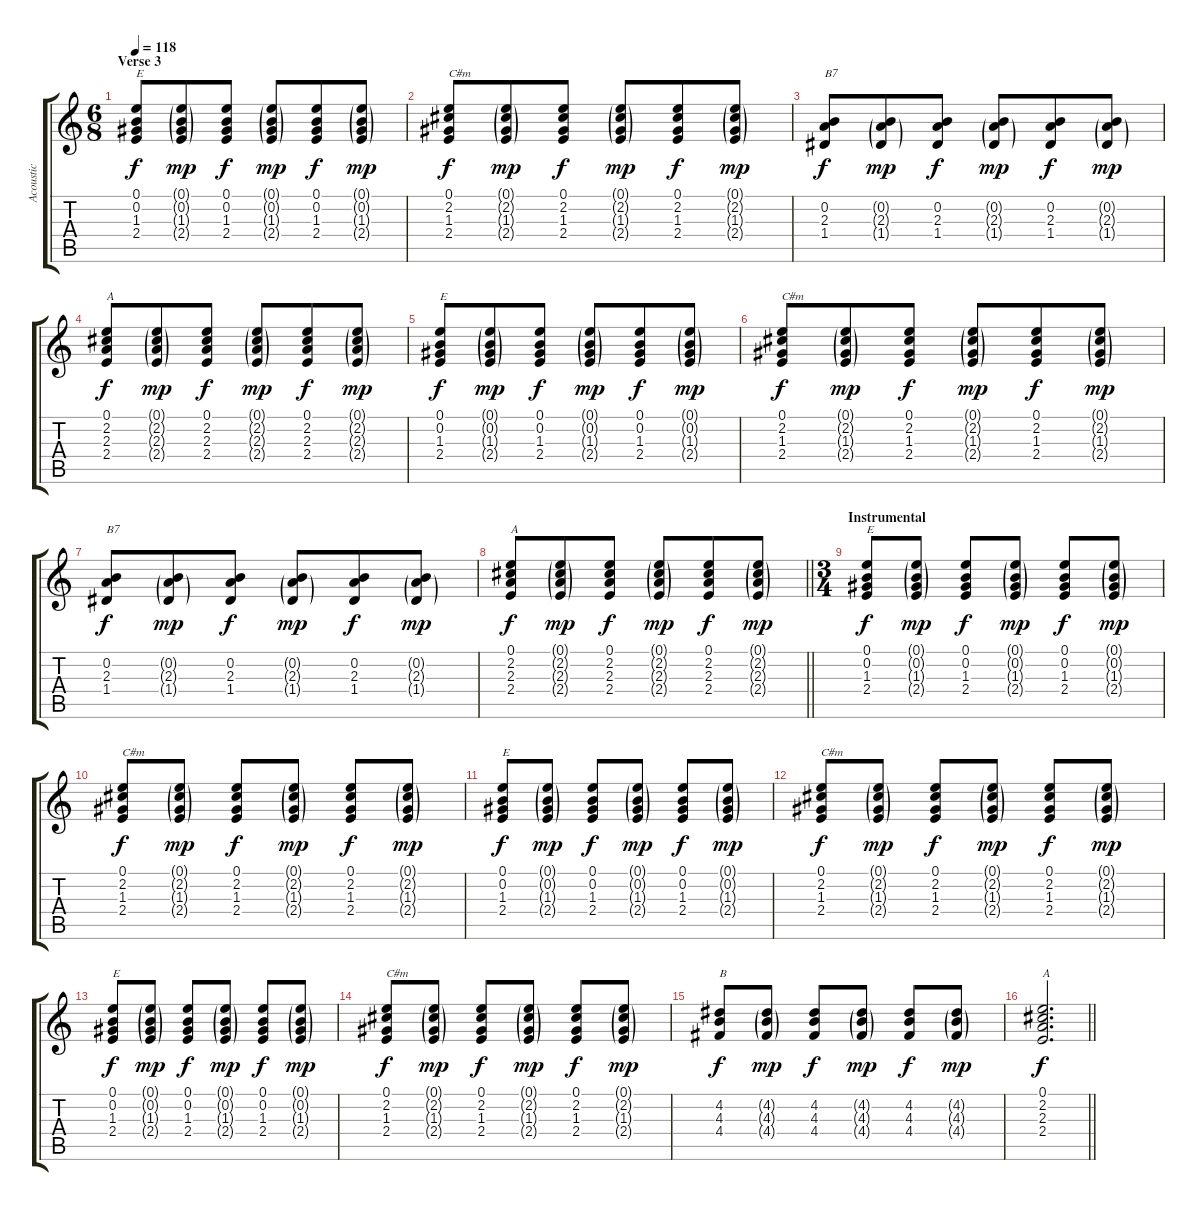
\track ("Acoustic" "Acoustic") {instrument acousticguitarsteel}
\staff {score tabs}
\tuning (E4 B3 G3 D3 A2 E2) {hide}
\ts (6 8)
\section ("" "Verse 3")
\tempo 118
\clef g2
\ks c
(0.1 0.2 1.3 2.4).8{txt "E" dy f} (0.1{g} 0.2{g} 1.3{g} 2.4{g}).8{dy mp} (0.1 0.2 1.3 2.4).8{dy f} (0.1{g} 0.2{g} 1.3{g} 2.4{g}).8{dy mp} (0.1 0.2 1.3 2.4).8{dy f} (0.1{g} 0.2{g} 1.3{g} 2.4{g}).8{dy mp} |
(0.1 2.2 1.3 2.4).8{txt "C#m" dy f} (0.1{g} 2.2{g} 1.3{g} 2.4{g}).8{dy mp} (0.1 2.2 1.3 2.4).8{dy f} (0.1{g} 2.2{g} 1.3{g} 2.4{g}).8{dy mp} (0.1 2.2 1.3 2.4).8{dy f} (0.1{g} 2.2{g} 1.3{g} 2.4{g}).8{dy mp} |
(0.2 2.3 1.4).8{txt "B7" dy f} (0.2{g} 2.3{g} 1.4{g}).8{dy mp} (0.2 2.3 1.4).8{dy f} (0.2{g} 2.3{g} 1.4{g}).8{dy mp} (0.2 2.3 1.4).8{dy f} (0.2{g} 2.3{g} 1.4{g}).8{dy mp} |
(0.1 2.2 2.3 2.4).8{txt "A" dy f} (0.1{g} 2.2{g} 2.3{g} 2.4{g}).8{dy mp} (0.1 2.2 2.3 2.4).8{dy f} (0.1{g} 2.2{g} 2.3{g} 2.4{g}).8{dy mp} (0.1 2.2 2.3 2.4).8{dy f} (0.1{g} 2.2{g} 2.3{g} 2.4{g}).8{dy mp} |
(0.1 0.2 1.3 2.4).8{txt "E" dy f} (0.1{g} 0.2{g} 1.3{g} 2.4{g}).8{dy mp} (0.1 0.2 1.3 2.4).8{dy f} (0.1{g} 0.2{g} 1.3{g} 2.4{g}).8{dy mp} (0.1 0.2 1.3 2.4).8{dy f} (0.1{g} 0.2{g} 1.3{g} 2.4{g}).8{dy mp} |
(0.1 2.2 1.3 2.4).8{txt "C#m" dy f} (0.1{g} 2.2{g} 1.3{g} 2.4{g}).8{dy mp} (0.1 2.2 1.3 2.4).8{dy f} (0.1{g} 2.2{g} 1.3{g} 2.4{g}).8{dy mp} (0.1 2.2 1.3 2.4).8{dy f} (0.1{g} 2.2{g} 1.3{g} 2.4{g}).8{dy mp} |
(0.2 2.3 1.4).8{txt "B7" dy f} (0.2{g} 2.3{g} 1.4{g}).8{dy mp} (0.2 2.3 1.4).8{dy f} (0.2{g} 2.3{g} 1.4{g}).8{dy mp} (0.2 2.3 1.4).8{dy f} (0.2{g} 2.3{g} 1.4{g}).8{dy mp} |
\barLineRight lightlight
(0.1 2.2 2.3 2.4).8{txt "A" dy f} (0.1{g} 2.2{g} 2.3{g} 2.4{g}).8{dy mp} (0.1 2.2 2.3 2.4).8{dy f} (0.1{g} 2.2{g} 2.3{g} 2.4{g}).8{dy mp} (0.1 2.2 2.3 2.4).8{dy f} (0.1{g} 2.2{g} 2.3{g} 2.4{g}).8{dy mp} |
\ts (3 4)
\section ("" "Instrumental")
(0.1 0.2 1.3 2.4).8{txt "E" dy f} (0.1{g} 0.2{g} 1.3{g} 2.4{g}).8{dy mp} (0.1 0.2 1.3 2.4).8{dy f} (0.1{g} 0.2{g} 1.3{g} 2.4{g}).8{dy mp} (0.1 0.2 1.3 2.4).8{dy f} (0.1{g} 0.2{g} 1.3{g} 2.4{g}).8{dy mp} |
(0.1 2.2 1.3 2.4).8{txt "C#m" dy f} (0.1{g} 2.2{g} 1.3{g} 2.4{g}).8{dy mp} (0.1 2.2 1.3 2.4).8{dy f} (0.1{g} 2.2{g} 1.3{g} 2.4{g}).8{dy mp} (0.1 2.2 1.3 2.4).8{dy f} (0.1{g} 2.2{g} 1.3{g} 2.4{g}).8{dy mp} |
(0.1 0.2 1.3 2.4).8{txt "E" dy f} (0.1{g} 0.2{g} 1.3{g} 2.4{g}).8{dy mp} (0.1 0.2 1.3 2.4).8{dy f} (0.1{g} 0.2{g} 1.3{g} 2.4{g}).8{dy mp} (0.1 0.2 1.3 2.4).8{dy f} (0.1{g} 0.2{g} 1.3{g} 2.4{g}).8{dy mp} |
(0.1 2.2 1.3 2.4).8{txt "C#m" dy f} (0.1{g} 2.2{g} 1.3{g} 2.4{g}).8{dy mp} (0.1 2.2 1.3 2.4).8{dy f} (0.1{g} 2.2{g} 1.3{g} 2.4{g}).8{dy mp} (0.1 2.2 1.3 2.4).8{dy f} (0.1{g} 2.2{g} 1.3{g} 2.4{g}).8{dy mp} |
(0.1 0.2 1.3 2.4).8{txt "E" dy f} (0.1{g} 0.2{g} 1.3{g} 2.4{g}).8{dy mp} (0.1 0.2 1.3 2.4).8{dy f} (0.1{g} 0.2{g} 1.3{g} 2.4{g}).8{dy mp} (0.1 0.2 1.3 2.4).8{dy f} (0.1{g} 0.2{g} 1.3{g} 2.4{g}).8{dy mp} |
(0.1 2.2 1.3 2.4).8{txt "C#m" dy f} (0.1{g} 2.2{g} 1.3{g} 2.4{g}).8{dy mp} (0.1 2.2 1.3 2.4).8{dy f} (0.1{g} 2.2{g} 1.3{g} 2.4{g}).8{dy mp} (0.1 2.2 1.3 2.4).8{dy f} (0.1{g} 2.2{g} 1.3{g} 2.4{g}).8{dy mp} |
(4.2 4.3 4.4).8{txt "B" dy f} (4.2{g} 4.3{g} 4.4{g}).8{dy mp} (4.2 4.3 4.4).8{dy f} (4.2{g} 4.3{g} 4.4{g}).8{dy mp} (4.2 4.3 4.4).8{dy f} (4.2{g} 4.3{g} 4.4{g}).8{dy mp} |
\barLineRight lightlight
(0.1 2.2 2.3 2.4).2{d txt "A" dy f}
